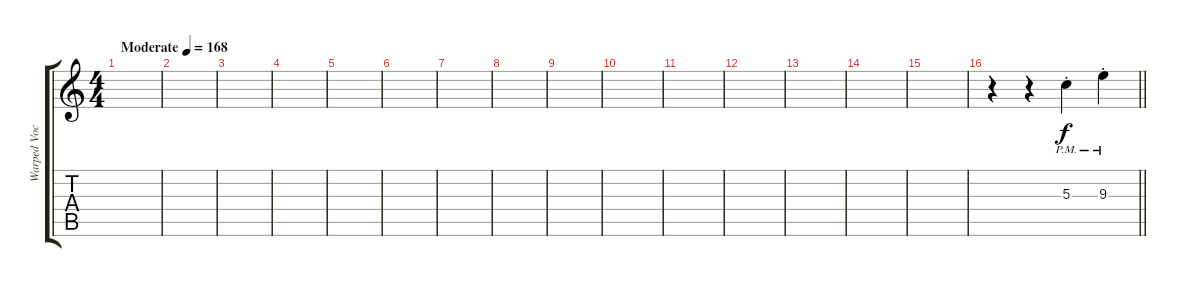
\track ("Warped Vocals" "Warped Voc") {instrument oboe}
\staff {score tabs}
\tuning (E5 B4 G4 D4 A3 E3) {hide}
\ts (4 4)
\tempo (168 "Moderate")
\clef g2
\ks c
|
|
|
|
|
|
|
|
|
|
|
|
|
|
|
\barLineRight lightlight
r.4 r.4 5.3{pm st}.4 9.3{pm st}.4
